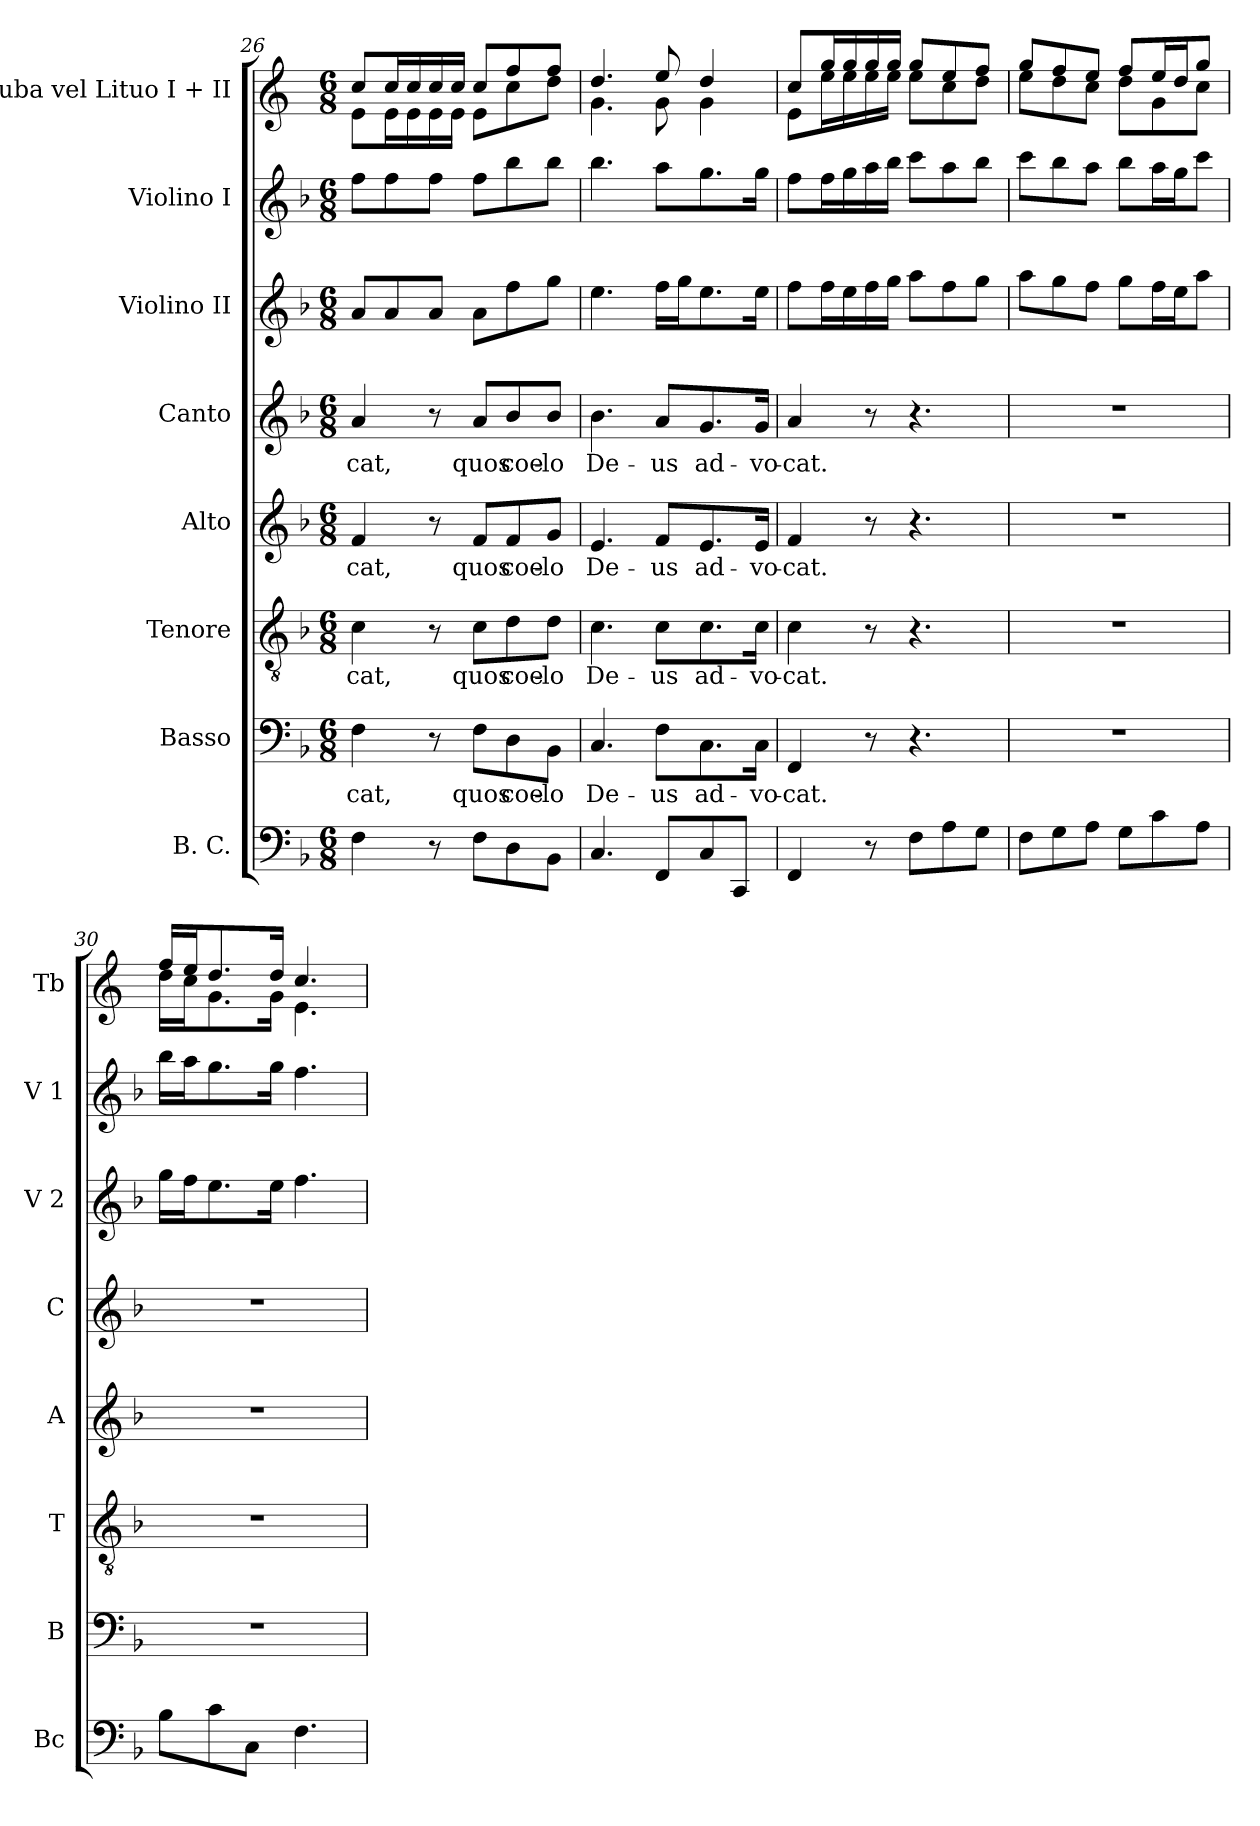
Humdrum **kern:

**kern	**kern	**text	**kern	**text	**kern	**text	**kern	**text	**kern	**kern	**kern
*part8	*part7	*part7	*part6	*part6	*part5	*part5	*part4	*part4	*part3	*part2	*part1
*staff8	*staff7	*staff7	*staff6	*staff6	*staff5	*staff5	*staff4	*staff4	*staff3	*staff2	*staff1
*I"B. C.	*I"Basso	*	*I"Tenore	*	*I"Alto	*	*I"Canto	*	*I"Violino II	*I"Violino I	*I"Tuba vel Lituo I + II
*I'Bc	*I'B	*	*I'T	*	*I'A	*	*I'C	*	*I'V 2	*I'V 1	*I'Tb
!!LO:LB:g=z
*clefF4	*clefF4	*	*clefGv2	*	*clefG2	*	*clefG2	*	*clefG2	*clefG2	*clefG2
*	*	*	*	*	*	*	*	*	*	*	*ITrd4c7
*k[b-]	*k[b-]	*	*k[b-]	*	*k[b-]	*	*k[b-]	*	*k[b-]	*k[b-]	*k[b-]
*M6/8	*M6/8	*	*M6/8	*	*M6/8	*	*M6/8	*	*M6/8	*M6/8	*M6/8
=26	=26	=26	=26	=26	=26	=26	=26	=26	=26	=26	=26
!	!	!LO:LY:b	!	!LO:LY:b	!	!LO:LY:b	!	!LO:LY:b	!	!	!
*	*	*	*	*	*	*	*	*	*	*	*^
4F\	4F\	-cat,	4c\	-cat,	4f/	-cat,	4a/	-cat,	8a/L	8ff\L	8f/L	8A\L
.	.	.	.	.	.	.	.	.	8a/	8ff\	16f/L	16A\L
.	.	.	.	.	.	.	.	.	.	.	16f/	16A\
8r	8r	.	8r	.	8r	.	8r	.	8a/J	8ff\J	16f/	16A\
.	.	.	.	.	.	.	.	.	.	.	16f/JJ	16A\JJ
!	!	!LO:LY:b	!	!LO:LY:b	!	!LO:LY:b	!	!LO:LY:b	!	!	!	!
8F\L	8F\L	quos	8c\L	quos	8f/L	quos	8a/L	quos	8a\L	8ff\L	8f/L	8A\L
!	!	!LO:LY:b	!	!LO:LY:b	!	!LO:LY:b	!	!LO:LY:b	!	!	!	!
8D\	8D\	coe-	8d\	coe-	8f/	coe-	8b-/	coe-	8ff\	8bb-\	8b-/	8f\
!	!	!LO:LY:b	!	!LO:LY:b	!	!LO:LY:b	!	!LO:LY:b	!	!	!	!
8BB-\J	8BB-\J	-lo	8d\J	-lo	8g/J	-lo	8b-/J	-lo	8gg\J	8bb-\J	8b-/J	8g\J
=27	=27	=27	=27	=27	=27	=27	=27	=27	=27	=27	=27	=27
!	!	!LO:LY:b	!	!LO:LY:b	!	!LO:LY:b	!	!LO:LY:b	!	!	!	!
4.C/	4.C/	De-	4.c\	De-	4.e/	De-	4.b-\	De-	4.ee\	4.bb-\	4.g/	4.c\
!	!	!LO:LY:b	!	!LO:LY:b	!	!LO:LY:b	!	!LO:LY:b	!	!	!	!
8FF/L	8F\L	-us	8c\L	-us	8f/L	-us	8a/L	-us	16ff\LL	8aa\L	8a/	8c\
.	.	.	.	.	.	.	.	.	16gg\J	.	.	.
!	!	!LO:LY:b	!	!LO:LY:b	!	!LO:LY:b	!	!LO:LY:b	!	!	!	!
8C/	8.C\	ad-	8.c\	ad-	8.e/	ad-	8.g/	ad-	8.ee\	8.gg\	4g/	4c\
8CC/J	.	.	.	.	.	.	.	.	.	.	.	.
!	!	!LO:LY:b	!	!LO:LY:b	!	!LO:LY:b	!	!LO:LY:b	!	!	!	!
.	16C\Jk	-vo-	16c\Jk	-vo-	16e/Jk	-vo-	16g/Jk	-vo-	16ee\Jk	16gg\Jk	.	.
=28	=28	=28	=28	=28	=28	=28	=28	=28	=28	=28	=28	=28
!	!	!LO:LY:b	!	!LO:LY:b	!	!LO:LY:b	!	!LO:LY:b	!	!	!	!
4FF/	4FF/	-cat.	4c\	-cat.	4f/	-cat.	4a/	-cat.	8ff\L	8ff\L	8f/L	8A\L
.	.	.	.	.	.	.	.	.	16ff\L	16ff\L	16cc/L	16a\L
.	.	.	.	.	.	.	.	.	16ee\	16gg\	16cc/	16a\
8r	8r	.	8r	.	8r	.	8r	.	16ff\	16aa\	16cc/	16a\
.	.	.	.	.	.	.	.	.	16gg\JJ	16bb-\JJ	16cc/JJ	16a\JJ
8F\L	4.r	.	4.r	.	4.r	.	4.r	.	8aa\L	8ccc\L	8cc/L	8a\L
8A\	.	.	.	.	.	.	.	.	8ff\	8aa\	8a/	8f\
8G\J	.	.	.	.	.	.	.	.	8gg\J	8bb-\J	8b-/J	8g\J
!!LO:PB:g=z	!!
=29	=29	=29	=29	=29	=29	=29	=29	=29	=29	=29	=29	=29
8F\L	2.r	.	2.r	.	2.r	.	2.r	.	8aa\L	8ccc\L	8cc/L	8a\L
8G\	.	.	.	.	.	.	.	.	8gg\	8bb-\	8b-/	8g\
8A\J	.	.	.	.	.	.	.	.	8ff\J	8aa\J	8a/J	8f\J
8G\L	.	.	.	.	.	.	.	.	8gg\L	8bb-\L	8b-/L	8g\L
8c\	.	.	.	.	.	.	.	.	16ff\L	16aa\L	16a/L	8c\
.	.	.	.	.	.	.	.	.	16ee\J	16gg\J	16g/J	.
8A\J	.	.	.	.	.	.	.	.	8aa\J	8ccc\J	8cc/J	8f\J
=30	=30	=30	=30	=30	=30	=30	=30	=30	=30	=30	=30	=30
8B-\L	2.r	.	2.r	.	2.r	.	2.r	.	16gg\LL	16bb-\LL	16b-/LL	16g\LL
.	.	.	.	.	.	.	.	.	16ff\J	16aa\J	16a/J	16f\J
8c\	.	.	.	.	.	.	.	.	8.ee\	8.gg\	8.g/	8.c\
8C\J	.	.	.	.	.	.	.	.	.	.	.	.
.	.	.	.	.	.	.	.	.	16ee\Jk	16gg\Jk	16g/Jk	16c\Jk
4.F\	.	.	.	.	.	.	.	.	4.ff\	4.ff\	4.f/	4.A\
*	*	*	*	*	*	*	*	*	*	*	*v	*v
=	=	=	=	=	=	=	=	=	=	=	=
*-	*-	*-	*-	*-	*-	*-	*-	*-	*-	*-	*-
